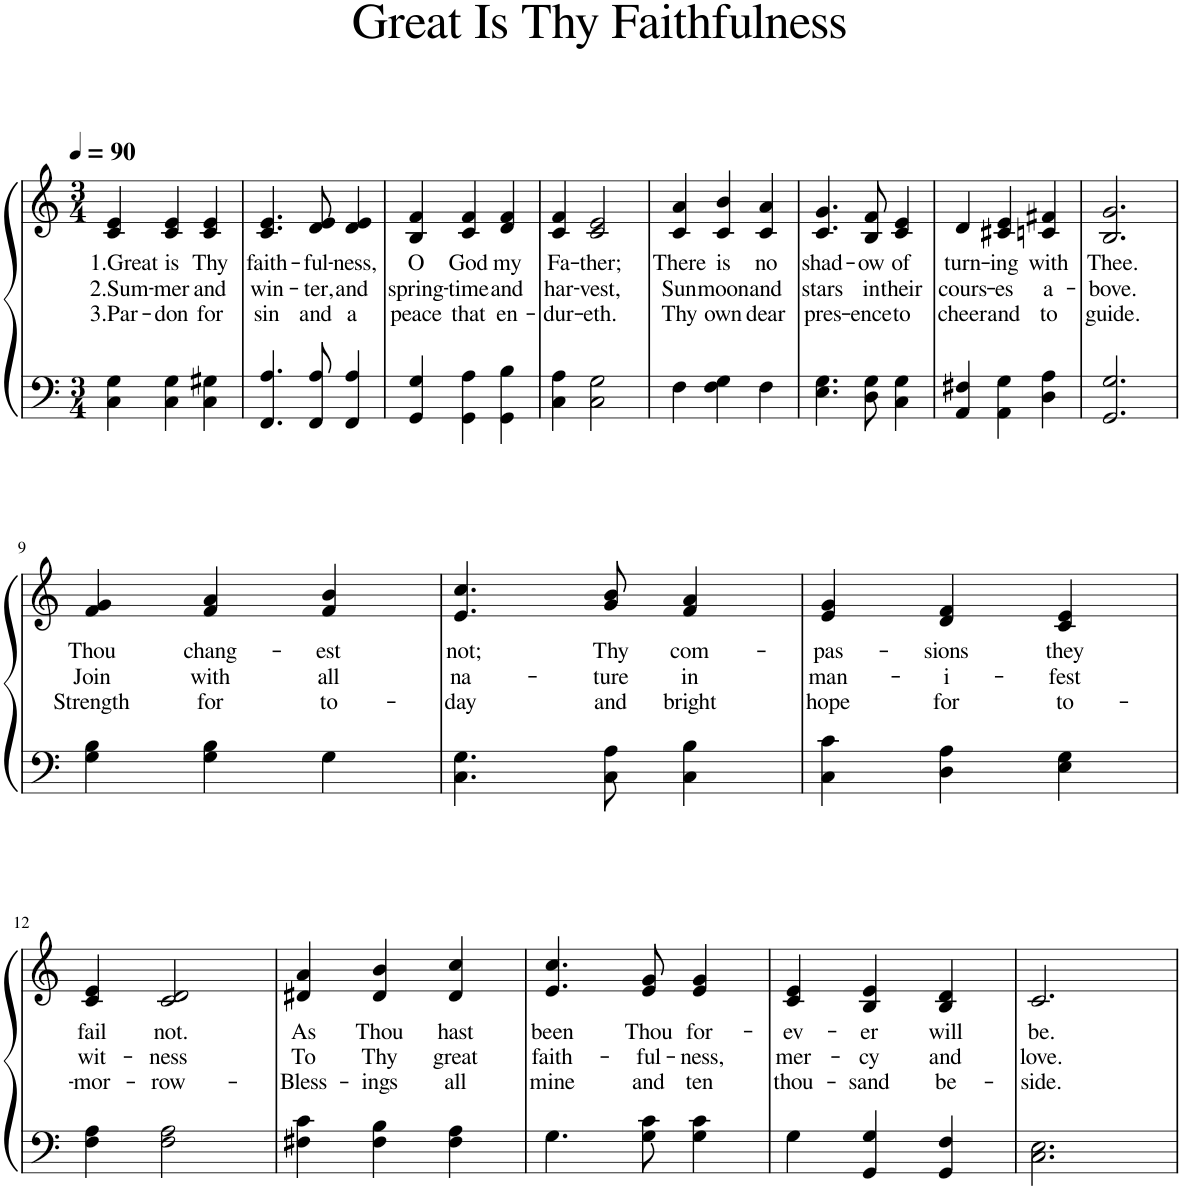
**kern	**kern	**text	**text	**text
*part1	*part1	*part1	*part1	*part1
*staff2	*staff1	*staff1	*staff1	*staff1
*I"Piano	*	*	*	*
*I'Pno.	*	*	*	*
*clefF4	*clefG2	*	*	*
*k[]	*k[]	*	*	*
*M3/4	*M3/4	*	*	*
*MM90	*MM90	*	*	*
=1	=1	=1	=1	=1
!	!	!LO:LY:b	!LO:LY:b	!LO:LY:b
4C\ 4G\	4c/ 4e/	1.Great	2.Sum-	3.Par-
!	!	!LO:LY:b	!LO:LY:b	!LO:LY:b
4C\ 4G\	4c/ 4e/	is	-mer	-don
!	!	!LO:LY:b	!LO:LY:b	!LO:LY:b
4C\ 4G#X\	4c/ 4e/	Thy	and	for
=2	=2	=2	=2	=2
!	!	!LO:LY:b	!LO:LY:b	!LO:LY:b
4.FF/ 4.A/	4.c/ 4.e/	faith-	win-	sin
!	!	!LO:LY:b	!LO:LY:b	!LO:LY:b
8FF/ 8A/	8d/ 8e/	-ful-	-ter,	and
!	!	!LO:LY:b	!LO:LY:b	!LO:LY:b
4FF/ 4A/	4d/ 4e/	-ness,	and	a
=3	=3	=3	=3	=3
!	!	!LO:LY:b	!LO:LY:b	!LO:LY:b
4GG/ 4G/	4B/ 4f/	O	spring-	peace
!	!	!LO:LY:b	!LO:LY:b	!LO:LY:b
4GG\ 4A\	4c/ 4f/	God	-time	that
!	!	!LO:LY:b	!LO:LY:b	!LO:LY:b
4GG\ 4B\	4d/ 4f/	my	and	en-
=4	=4	=4	=4	=4
!	!	!LO:LY:b	!LO:LY:b	!LO:LY:b
4C\ 4A\	4c/ 4f/	Fa-	har-	-dur-
!	!	!LO:LY:b	!LO:LY:b	!LO:LY:b
2C\ 2G\	2c/ 2e/	-ther;	-vest,	-eth.
=5	=5	=5	=5	=5
!	!	!LO:LY:b	!LO:LY:b	!LO:LY:b
4F\	4c/ 4a/	There	Sun	Thy
!	!	!LO:LY:b	!LO:LY:b	!LO:LY:b
4F\ 4G\	4c/ 4b/	is	moon	own
!	!	!LO:LY:b	!LO:LY:b	!LO:LY:b
4F\	4c/ 4a/	no	and	dear
=6	=6	=6	=6	=6
!	!	!LO:LY:b	!LO:LY:b	!LO:LY:b
4.E\ 4.G\	4.c/ 4.g/	shad-	stars	pres-
!	!	!LO:LY:b	!LO:LY:b	!LO:LY:b
8D\ 8G\	8B/ 8f/	-ow	in	-ence
!	!	!LO:LY:b	!LO:LY:b	!LO:LY:b
4C\ 4G\	4c/ 4e/	of	their	to
=7	=7	=7	=7	=7
!	!	!LO:LY:b	!LO:LY:b	!LO:LY:b
4AA/ 4F#X/	4d/	turn-	cours-	cheer
!	!	!LO:LY:b	!LO:LY:b	!LO:LY:b
4AA\ 4G\	4c#X/ 4e/	-ing	-es	and
!	!	!LO:LY:b	!LO:LY:b	!LO:LY:b
4D\ 4A\	4cn/ 4f#X/	with	a-	to
=8	=8	=8	=8	=8
!	!	!LO:LY:b	!LO:LY:b	!LO:LY:b
2.GG/ 2.G/	2.B/ 2.g/	Thee.	-bove.	guide.
!!LO:LB:g=z
=9	=9	=9	=9	=9
!	!	!LO:LY:b	!LO:LY:b	!LO:LY:b
4G\ 4B\	4f/ 4g/	Thou	Join	Strength
!	!	!LO:LY:b	!LO:LY:b	!LO:LY:b
4G\ 4B\	4f/ 4a/	chang-	with	for
!	!	!LO:LY:b	!LO:LY:b	!LO:LY:b
4G\	4f/ 4b/	-est	all	to-
=10	=10	=10	=10	=10
!	!	!LO:LY:b	!LO:LY:b	!LO:LY:b
4.C\ 4.G\	4.e/ 4.cc/	not;	na-	-day
!	!	!LO:LY:b	!LO:LY:b	!LO:LY:b
8C\ 8A\	8g/ 8b/	Thy	-ture	and
!	!	!LO:LY:b	!LO:LY:b	!LO:LY:b
4C\ 4B\	4f/ 4a/	com-	in	bright
=11	=11	=11	=11	=11
!	!	!LO:LY:b	!LO:LY:b	!LO:LY:b
4C\ 4c\	4e/ 4g/	-pas-	man-	hope
!	!	!LO:LY:b	!LO:LY:b	!LO:LY:b
4D\ 4A\	4d/ 4f/	-sions	-i-	for
!	!	!LO:LY:b	!LO:LY:b	!LO:LY:b
4E\ 4G\	4c/ 4e/	they	-fest	to-
!!LO:LB:g=z
=12	=12	=12	=12	=12
!	!	!LO:LY:b	!LO:LY:b	!LO:LY:b
4F\ 4A\	4c/ 4e/	fail	wit-	-mor-
!	!	!LO:LY:b	!LO:LY:b	!LO:LY:b
2F\ 2A\	2c/ 2d/	not.	-ness	-row-
=13	=13	=13	=13	=13
!	!	!LO:LY:b	!LO:LY:b	!LO:LY:b
4F#X\ 4c\	4d#X/ 4a/	As	To	-Bless-
!	!	!LO:LY:b	!LO:LY:b	!LO:LY:b
4F#\ 4B\	4d#/ 4b/	Thou	Thy	-ings
!	!	!LO:LY:b	!LO:LY:b	!LO:LY:b
4F#\ 4A\	4d#/ 4cc/	hast	great	all
=14	=14	=14	=14	=14
!	!	!LO:LY:b	!LO:LY:b	!LO:LY:b
4.G\	4.e/ 4.cc/	been	faith-	mine
!	!	!LO:LY:b	!LO:LY:b	!LO:LY:b
8G\ 8c\	8e/ 8g/	Thou	-ful-	and
!	!	!LO:LY:b	!LO:LY:b	!LO:LY:b
4G\ 4c\	4e/ 4g/	for-	-ness,	ten
=15	=15	=15	=15	=15
!	!	!LO:LY:b	!LO:LY:b	!LO:LY:b
4G\	4c/ 4e/	-ev-	mer-	thou-
!	!	!LO:LY:b	!LO:LY:b	!LO:LY:b
4GG/ 4G/	4B/ 4e/	-er	-cy	-sand
!	!	!LO:LY:b	!LO:LY:b	!LO:LY:b
4GG/ 4F/	4B/ 4d/	will	and	be-
=16	=16	=16	=16	=16
!	!	!LO:LY:b	!LO:LY:b	!LO:LY:b
2.C\ 2.E\	2.c/	be.	love.	-side.
=	=	=	=	=
*-	*-	*-	*-	*-
